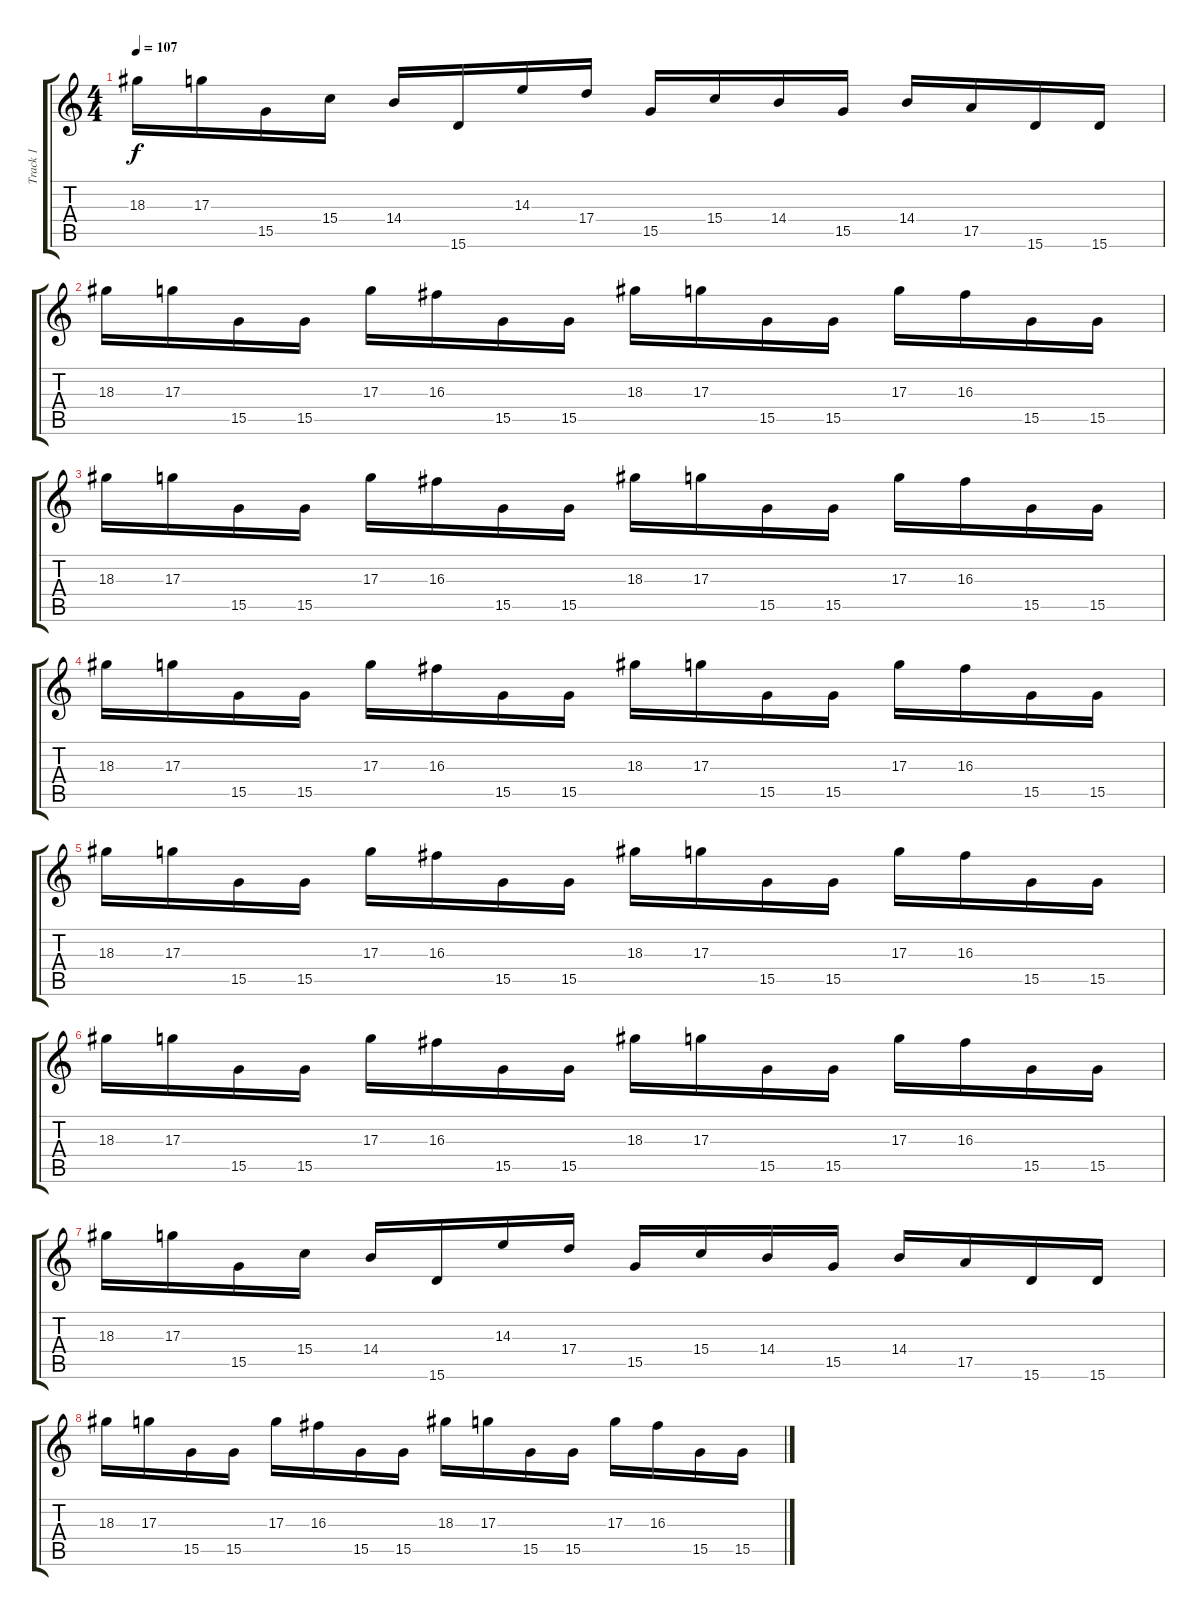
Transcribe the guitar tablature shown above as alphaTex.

\track ("Track 1" "Track 1") {instrument distortionguitar}
\staff {score tabs}
\tuning (B3 Gb3 D3 A2 E2 B1) {hide}
\ts (4 4)
\tempo 107
\clef g2
\ks c
18.3.16{dy f} 17.3.16 15.5.16 15.4.16 14.4.16 15.6.16 14.3.16 17.4.16 15.5.16 15.4.16 14.4.16 15.5.16 14.4.16 17.5.16 15.6.16 15.6.16 |
18.3.16 17.3.16 15.5.16 15.5.16 17.3.16 16.3.16 15.5.16 15.5.16 18.3.16 17.3.16 15.5.16 15.5.16 17.3.16 16.3.16 15.5.16 15.5.16 |
18.3.16 17.3.16 15.5.16 15.5.16 17.3.16 16.3.16 15.5.16 15.5.16 18.3.16 17.3.16 15.5.16 15.5.16 17.3.16 16.3.16 15.5.16 15.5.16 |
18.3.16 17.3.16 15.5.16 15.5.16 17.3.16 16.3.16 15.5.16 15.5.16 18.3.16 17.3.16 15.5.16 15.5.16 17.3.16 16.3.16 15.5.16 15.5.16 |
18.3.16 17.3.16 15.5.16 15.5.16 17.3.16 16.3.16 15.5.16 15.5.16 18.3.16 17.3.16 15.5.16 15.5.16 17.3.16 16.3.16 15.5.16 15.5.16 |
18.3.16 17.3.16 15.5.16 15.5.16 17.3.16 16.3.16 15.5.16 15.5.16 18.3.16 17.3.16 15.5.16 15.5.16 17.3.16 16.3.16 15.5.16 15.5.16 |
18.3.16 17.3.16 15.5.16 15.4.16 14.4.16 15.6.16 14.3.16 17.4.16 15.5.16 15.4.16 14.4.16 15.5.16 14.4.16 17.5.16 15.6.16 15.6.16 |
18.3.16 17.3.16 15.5.16 15.5.16 17.3.16 16.3.16 15.5.16 15.5.16 18.3.16 17.3.16 15.5.16 15.5.16 17.3.16 16.3.16 15.5.16 15.5.16
